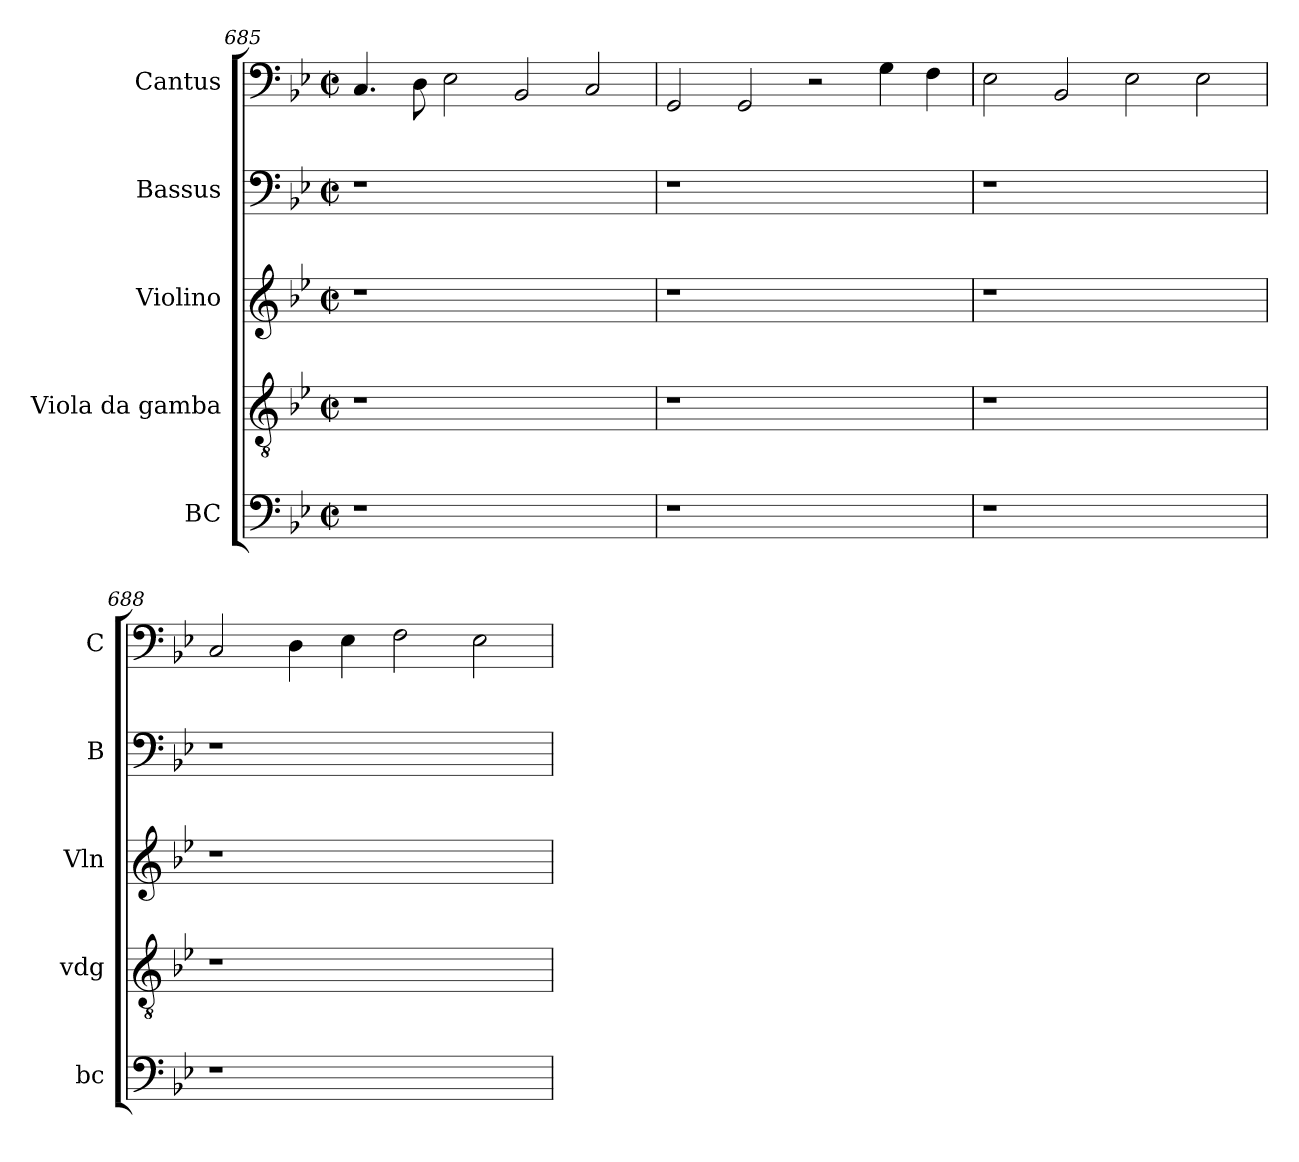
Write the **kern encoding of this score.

**kern	**kern	**kern	**kern	**kern
*part5	*part4	*part3	*part2	*part1
*staff5	*staff4	*staff3	*staff2	*staff1
*I"BC	*I"Viola da gamba	*I"Violino	*I"Bassus	*I"Cantus
*I'bc	*I'vdg	*I'Vln	*I'B	*I'C
*clefF4	*clefGv2	*clefG2	*clefF4	*clefF4
*k[b-e-]	*k[b-e-]	*k[b-e-]	*k[b-e-]	*k[b-e-]
*B-:	*B-:	*B-:	*B-:	*B-:
*M2/2	*M2/2	*M2/2	*M2/2	*M2/2
*met(c|)	*met(c|)	*met(c|)	*met(c|)	*met(c|)
=685	=685	=685	=685	=685
1r	1r	1r	1r	4.C/
.	.	.	.	8D\
.	.	.	.	2E-\
1ryy	1ryy	1ryy	1ryy	2BB-/
.	.	.	.	2C/
=686	=686	=686	=686	=686
1r	1r	1r	1r	2GG/
.	.	.	.	2GG/
1ryy	1ryy	1ryy	1ryy	2r
.	.	.	.	4G\
.	.	.	.	4F\
!!LO:LB:g=z
=687	=687	=687	=687	=687
1r	1r	1r	1r	2E-\
.	.	.	.	2BB-/
1ryy	1ryy	1ryy	1ryy	2E-\
.	.	.	.	2E-\
=688	=688	=688	=688	=688
1r	1r	1r	1r	2C/
.	.	.	.	4D\
.	.	.	.	4E-\
1ryy	1ryy	1ryy	1ryy	2F\
.	.	.	.	2E-\
=	=	=	=	=
*-	*-	*-	*-	*-
